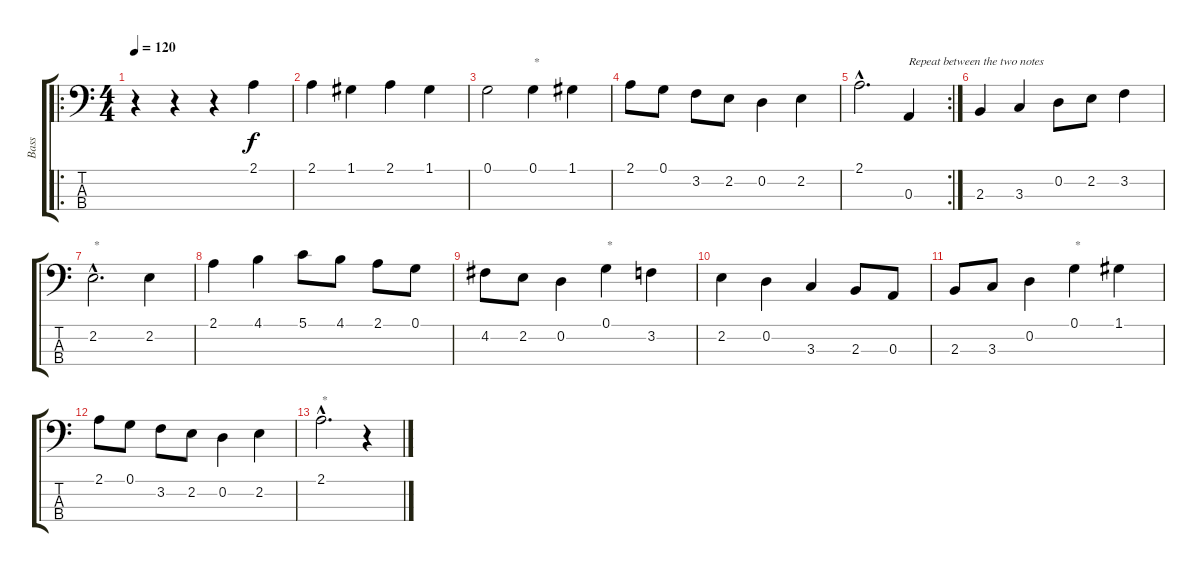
\track ("Bass" "Bass") {instrument electricbasspick}
\staff {score tabs}
\tuning (G2 D2 A1 E1) {hide}
\ro
\ts (4 4)
\tempo 120
\clef f4
\ks c
r.4{dy f instrument electricbasspick} r.4 r.4 2.1.4 |
2.1.4 1.1.4 2.1.4 1.1.4 |
0.1.2 0.1.4{txt "*"} 1.1.4 |
2.1.8 0.1.8 3.2.8 2.2.8 0.2.4 2.2.4 |
\rc 2
2.1{hac}.2{d} 0.3.4{txt "Repeat between the two notes"} |
2.3.4 3.3.4 0.2.8 2.2.8 3.2.4 |
2.2{hac}.2{d txt "*"} 2.2.4 |
2.1.4 4.1.4 5.1.8 4.1.8 2.1.8 0.1.8 |
4.2.8 2.2.8 0.2.4 0.1.4{txt "*"} 3.2.4 |
2.2.4 0.2.4 3.3.4 2.3.8 0.3.8 |
2.3.8 3.3.8 0.2.4 0.1.4{txt "*"} 1.1.4 |
2.1.8 0.1.8 3.2.8 2.2.8 0.2.4 2.2.4 |
2.1{hac}.2{d txt "*"} r.4
